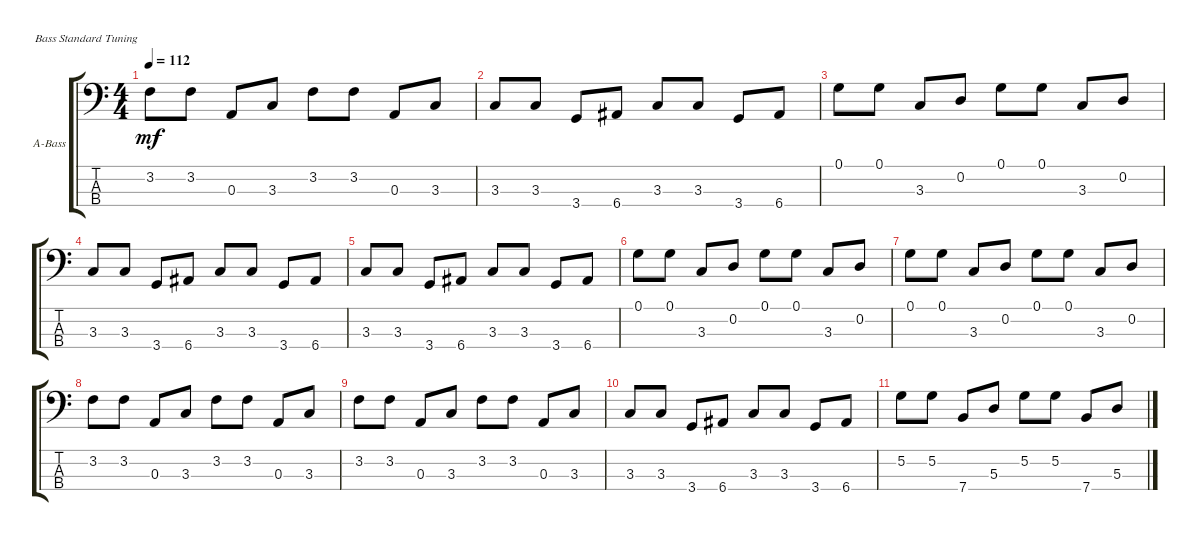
\bracketExtendMode groupsimilarinstruments
\firstSystemTrackNameOrientation horizontal
\otherSystemsTrackNameOrientation horizontal
\track ("Bass" "A-Bass") {instrument acousticbass}
\staff {score tabs}
\tuning (G2 D2 A1 E1)
\ts (4 4)
\tempo 112
\clef f4
\ks c
3.2.8{dy mf} 3.2.8 0.3.8 3.3.8 3.2.8 3.2.8 0.3.8 3.3.8 |
3.3.8 3.3.8 3.4.8 6.4.8 3.3.8 3.3.8 3.4.8 6.4.8 |
0.1.8 0.1.8 3.3.8 0.2.8 0.1.8 0.1.8 3.3.8 0.2.8 |
3.3.8 3.3.8 3.4.8 6.4.8 3.3.8 3.3.8 3.4.8 6.4.8 |
3.3.8 3.3.8 3.4.8 6.4.8 3.3.8 3.3.8 3.4.8 6.4.8 |
0.1.8 0.1.8 3.3.8 0.2.8 0.1.8 0.1.8 3.3.8 0.2.8 |
0.1.8 0.1.8 3.3.8 0.2.8 0.1.8 0.1.8 3.3.8 0.2.8 |
3.2.8 3.2.8 0.3.8 3.3.8 3.2.8 3.2.8 0.3.8 3.3.8 |
3.2.8 3.2.8 0.3.8 3.3.8 3.2.8 3.2.8 0.3.8 3.3.8 |
3.3.8 3.3.8 3.4.8 6.4.8 3.3.8 3.3.8 3.4.8 6.4.8 |
5.2.8 5.2.8 7.4.8 5.3.8 5.2.8 5.2.8 7.4.8 5.3.8
